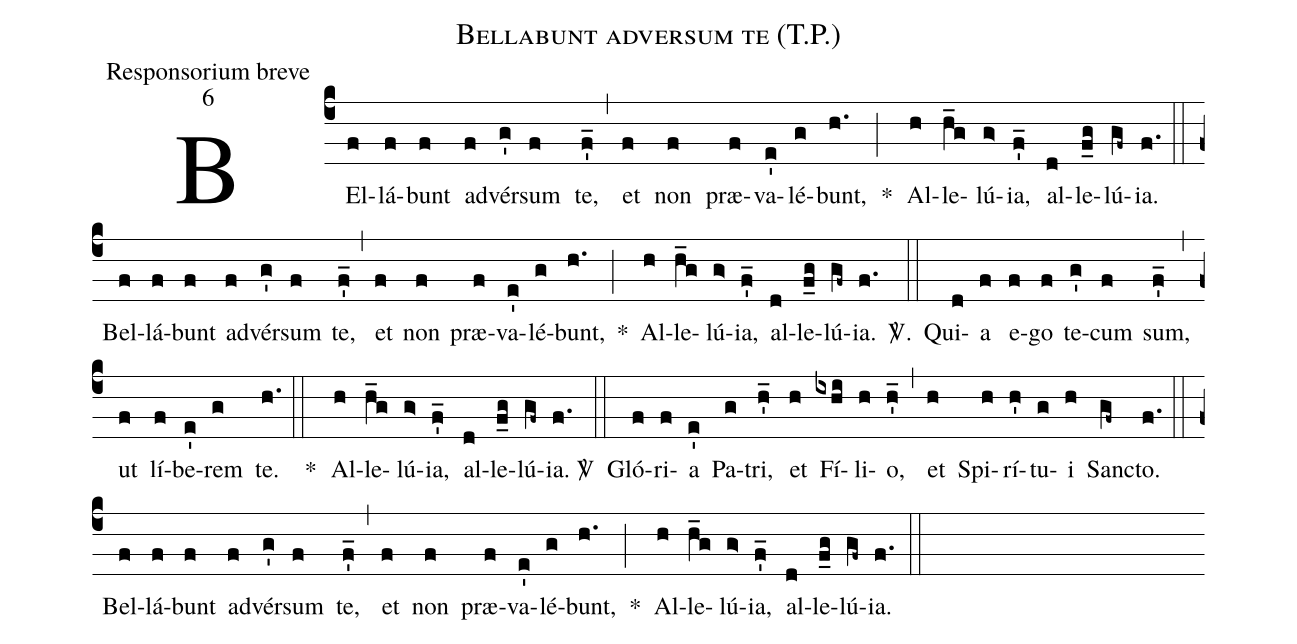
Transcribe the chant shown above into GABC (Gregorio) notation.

name:Bellabunt adversum te (T.P.);
office-part:Responsorium breve;
mode:6;
%%
(c4)BEl(f)lá(f)bunt(f) ad(f)vér(g')sum(f) te,(f'_) (,) et(f) non(f) præ(f)va(e')lé(g)bunt,(h.) *(;) Al(h)le(h_g)lú(g>)ia,(f'_) al(d)le(f_g)lú(gf~)ia.(f.) (::)
Bel(f)lá(f)bunt(f) ad(f)vér(g')sum(f) te,(f'_) (,) et(f) non(f) præ(f)va(e')lé(g)bunt,(h.) *(;) Al(h)le(h_g)lú(g>)ia,(f'_) al(d)le(f_g)lú(gf~)ia.(f.)
<sp>V/</sp>.(::) Qui(d)a(f) e(f)go(f) te(g')cum(f) sum,(f'_) (,) ut(f) lí(f)be(e')rem(g) te.(h.) (::)
*() Al(h)le(h_g)lú(g>)ia,(f'_) al(d)le(f_g)lú(gf~)ia.(f.)
 <sp>V/</sp> (::)Gló(f)ri(f)a(e') Pa(g)tri,(h'_) et(h) Fí(ixhi)li(h)o,(h'_) (,) et(h) Spi(h)rí(h')tu(g)i(h) Sanc(gf~)to.(f.) (::)
Bel(f)lá(f)bunt(f) ad(f)vér(g')sum(f) te,(f'_) (,) et(f) non(f) præ(f)va(e')lé(g)bunt,(h.) *(;) Al(h)le(h_g)lú(g>)ia,(f'_) al(d)le(f_g)lú(gf~)ia.(f.) (::)
